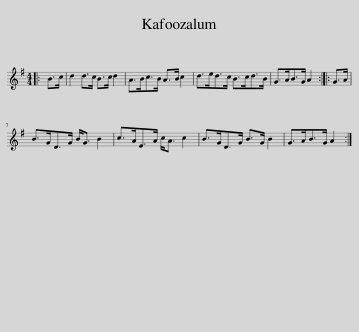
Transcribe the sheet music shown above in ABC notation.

X:1
L:1/8
M:4/4
I:linebreak $
K:G
V:1 treble
V:1
|: B>c | d2 d>c B>c d2 | A>Bc>B A>B c2 | d>ed>c B>cd>B | G>AB>G A2 :: %5
 G>A |$ B>GD>G B<G B2 | c>AE>A c<A c2 | B>GD>G B>G B2 | G>AB>G A2 :| %10
